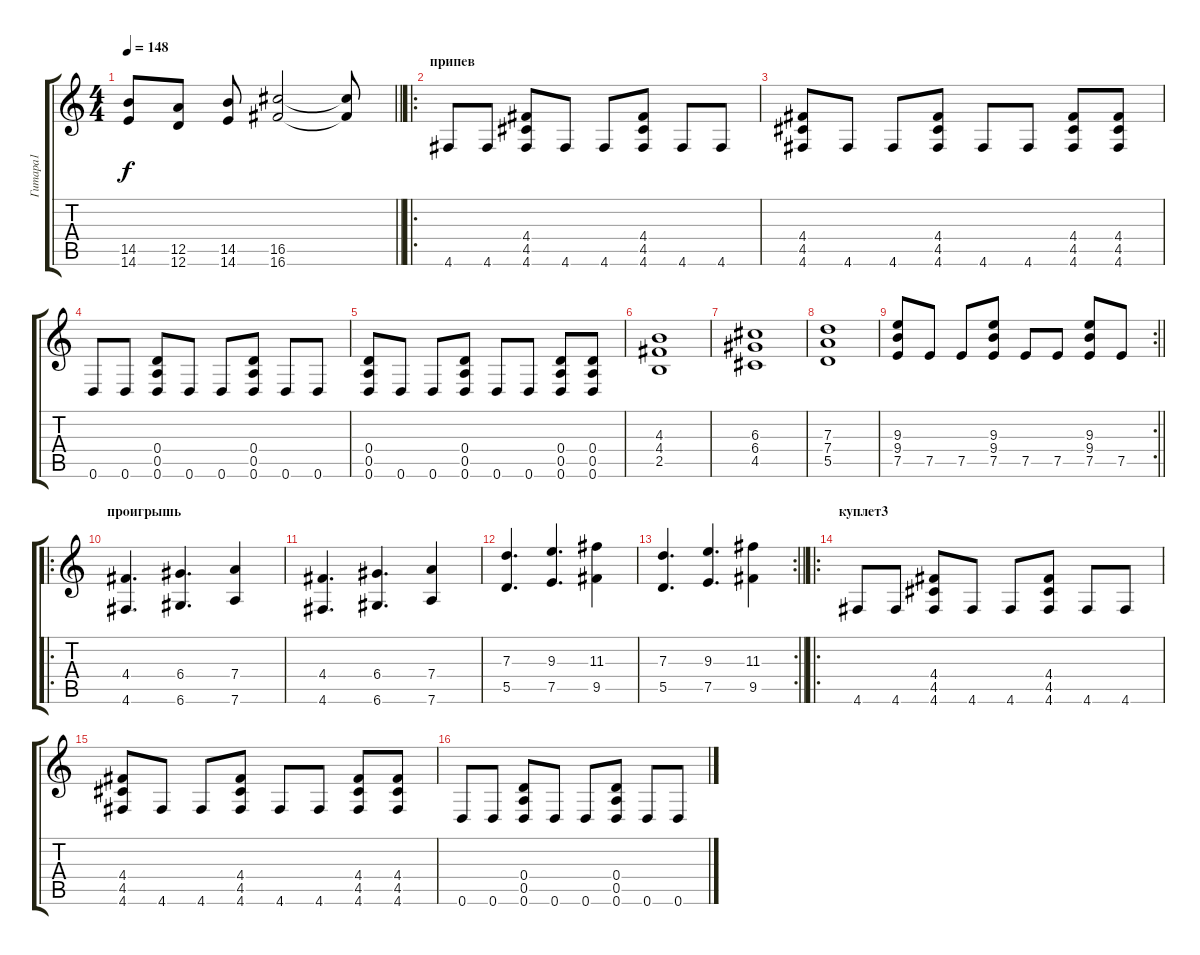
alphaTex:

\track ("Гитара1" "Гитара1") {instrument distortionguitar}
\staff {score tabs}
\tuning (E4 B3 G3 D3 A2 D2) {hide}
\ts (4 4)
\tempo 148
\clef g2
\barLineRight lightlight
\ks c
(14.5{t} 14.6{t}).8{dy f} (12.5 12.6).8 (14.5 14.6).8 (16.5 16.6).2 (16.5{t} 16.6{t}).8 |
\ro
\section ("" "припев")
4.6.8{balance 8 instrument overdrivenguitar} 4.6.8 (4.4 4.5 4.6).8 4.6.8 4.6.8 (4.4 4.5 4.6).8 4.6.8 4.6.8 |
(4.4 4.5 4.6).8 4.6.8 4.6.8 (4.4 4.5 4.6).8 4.6.8 4.6.8 (4.4 4.5 4.6).8 (4.4 4.5 4.6).8 |
0.6.8 0.6.8 (0.4 0.5 0.6).8 0.6.8 0.6.8 (0.4 0.5 0.6).8 0.6.8 0.6.8 |
(0.4 0.5 0.6).8 0.6.8 0.6.8 (0.4 0.5 0.6).8 0.6.8 0.6.8 (0.4 0.5 0.6).8 (0.4 0.5 0.6).8 |
(4.3 4.4 2.5).1 |
(6.3 6.4 4.5).1 |
(7.3 7.4 5.5).1 |
\rc 2
\barLineRight lightlight
(9.3 9.4 7.5).8 7.5.8 7.5.8 (9.3 9.4 7.5).8 7.5.8 7.5.8 (9.3 9.4 7.5).8 7.5.8 |
\ro
\section ("" "проигрышь")
(4.4 4.6).4{d} (6.4 6.6).4{d} (7.4 7.6).4 |
(4.4 4.6).4{d} (6.4 6.6).4{d} (7.4 7.6).4 |
(7.3 5.5).4{d} (9.3 7.5).4{d} (11.3 9.5).4 |
\rc 2
\barLineRight lightlight
(7.3 5.5).4{d} (9.3 7.5).4{d} (11.3 9.5).4 |
\ro
\section ("" "куплет3")
4.6.8 4.6.8 (4.4 4.5 4.6).8 4.6.8 4.6.8 (4.4 4.5 4.6).8 4.6.8 4.6.8 |
(4.4 4.5 4.6).8 4.6.8 4.6.8 (4.4 4.5 4.6).8 4.6.8 4.6.8 (4.4 4.5 4.6).8 (4.4 4.5 4.6).8 |
0.6.8 0.6.8 (0.4 0.5 0.6).8 0.6.8 0.6.8 (0.4 0.5 0.6).8 0.6.8 0.6.8
